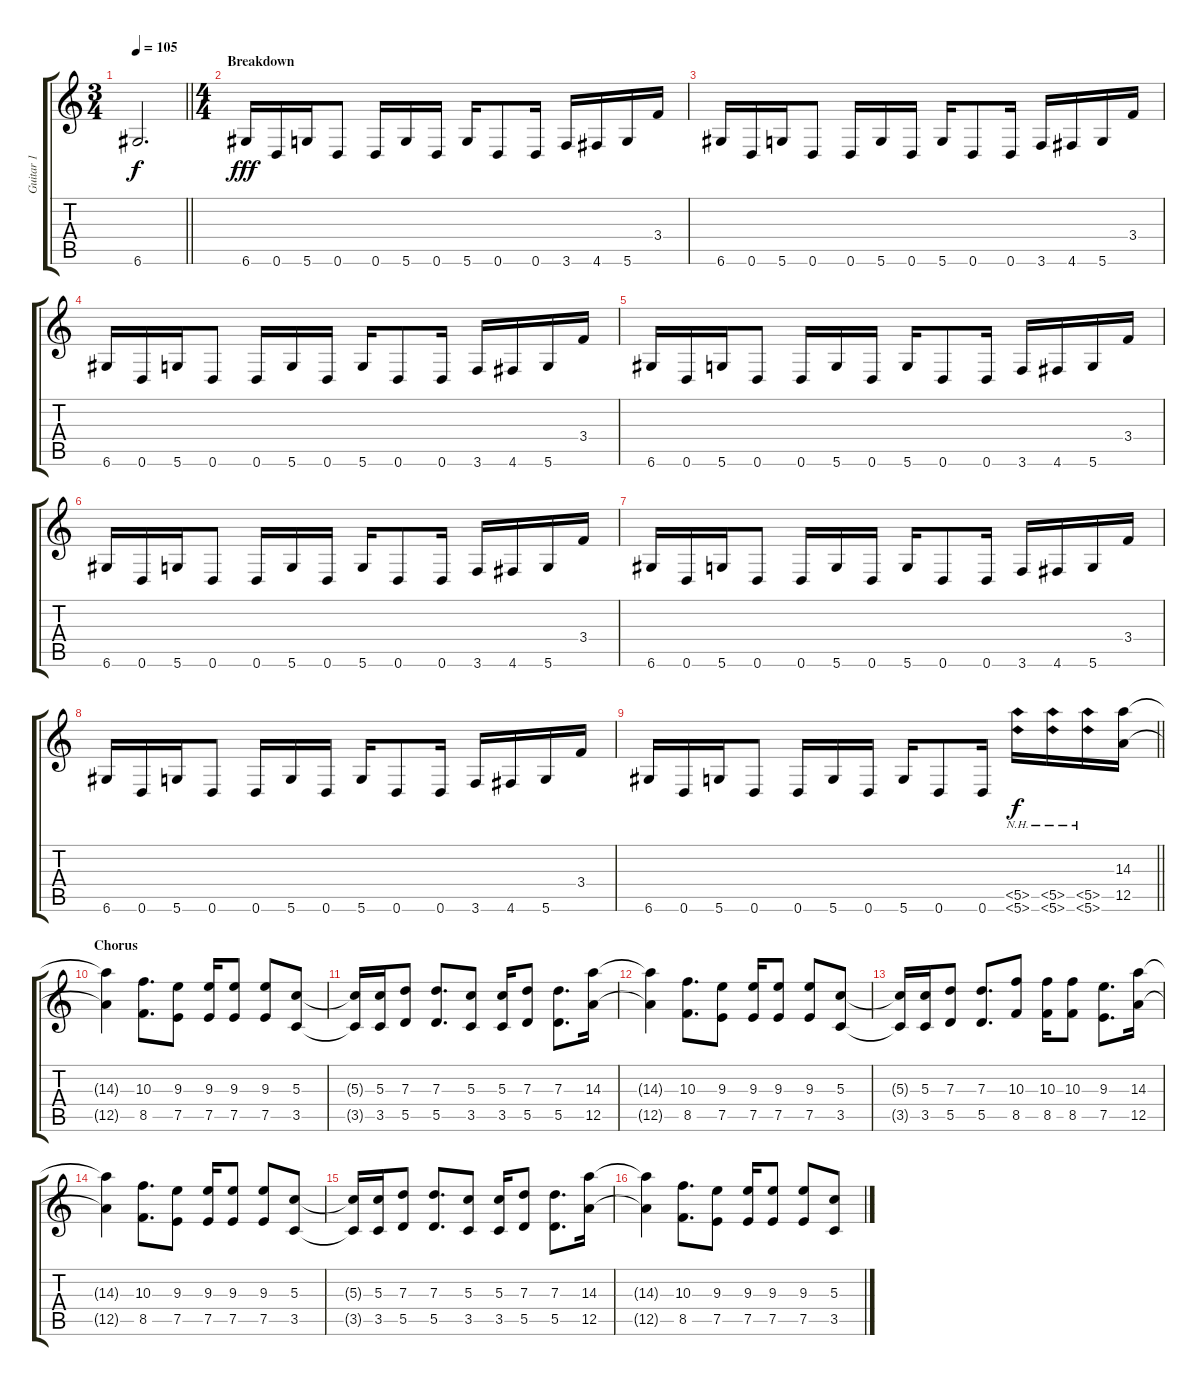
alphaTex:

\track ("Guitar 1" "Guitar 1") {instrument distortionguitar}
\staff {score tabs}
\tuning (E4 B3 G3 D3 A2 D2) {hide}
\ts (3 4)
\tempo 105
\clef g2
\barLineRight lightlight
\ks c
6.6{t}.2{d dy f} |
\ts (4 4)
\section ("" "Breakdown")
6.6.16{dy fff} 0.6.16 5.6.16 0.6.8 0.6.16 5.6.16 0.6.16 5.6.16 0.6.8 0.6.16 3.6.16 4.6.16 5.6.16 3.4.16 |
6.6.16 0.6.16 5.6.16 0.6.8 0.6.16 5.6.16 0.6.16 5.6.16 0.6.8 0.6.16 3.6.16 4.6.16 5.6.16 3.4.16 |
6.6.16 0.6.16 5.6.16 0.6.8 0.6.16 5.6.16 0.6.16 5.6.16 0.6.8 0.6.16 3.6.16 4.6.16 5.6.16 3.4.16 |
6.6.16 0.6.16 5.6.16 0.6.8 0.6.16 5.6.16 0.6.16 5.6.16 0.6.8 0.6.16 3.6.16 4.6.16 5.6.16 3.4.16 |
6.6.16 0.6.16 5.6.16 0.6.8 0.6.16 5.6.16 0.6.16 5.6.16 0.6.8 0.6.16 3.6.16 4.6.16 5.6.16 3.4.16 |
6.6.16 0.6.16 5.6.16 0.6.8 0.6.16 5.6.16 0.6.16 5.6.16 0.6.8 0.6.16 3.6.16 4.6.16 5.6.16 3.4.16 |
6.6.16 0.6.16 5.6.16 0.6.8 0.6.16 5.6.16 0.6.16 5.6.16 0.6.8 0.6.16 3.6.16 4.6.16 5.6.16 3.4.16 |
\barLineRight lightlight
6.6.16 0.6.16 5.6.16 0.6.8 0.6.16 5.6.16 0.6.16 5.6.16 0.6.8 0.6.16 (5.5{nh} 5.6{nh}).16{dy f} (5.5{nh} 5.6{nh}).16 (5.5{nh} 5.6{nh}).16 (14.3 12.5).16 |
\section ("" "Chorus")
(14.3{t} 12.5{t}).4 (10.3 8.5).8{d} (9.3 7.5).8 (9.3 7.5).16 (9.3 7.5).8 (9.3 7.5).8 (5.3 3.5).8 |
(5.3{t} 3.5{t}).16 (5.3 3.5).16 (7.3 5.5).8 (7.3 5.5).8{d} (5.3 3.5).8 (5.3 3.5).16 (7.3 5.5).8 (7.3 5.5).8{d} (14.3 12.5).16 |
(14.3{t} 12.5{t}).4 (10.3 8.5).8{d} (9.3 7.5).8 (9.3 7.5).16 (9.3 7.5).8 (9.3 7.5).8 (5.3 3.5).8 |
(5.3{t} 3.5{t}).16 (5.3 3.5).16 (7.3 5.5).8 (7.3 5.5).8{d} (10.3 8.5).8 (10.3 8.5).16 (10.3 8.5).8 (9.3 7.5).8{d} (14.3 12.5).16 |
(14.3{t} 12.5{t}).4 (10.3 8.5).8{d} (9.3 7.5).8 (9.3 7.5).16 (9.3 7.5).8 (9.3 7.5).8 (5.3 3.5).8 |
(5.3{t} 3.5{t}).16 (5.3 3.5).16 (7.3 5.5).8 (7.3 5.5).8{d} (5.3 3.5).8 (5.3 3.5).16 (7.3 5.5).8 (7.3 5.5).8{d} (14.3 12.5).16 |
(14.3{t} 12.5{t}).4 (10.3 8.5).8{d} (9.3 7.5).8 (9.3 7.5).16 (9.3 7.5).8 (9.3 7.5).8 (5.3 3.5).8
